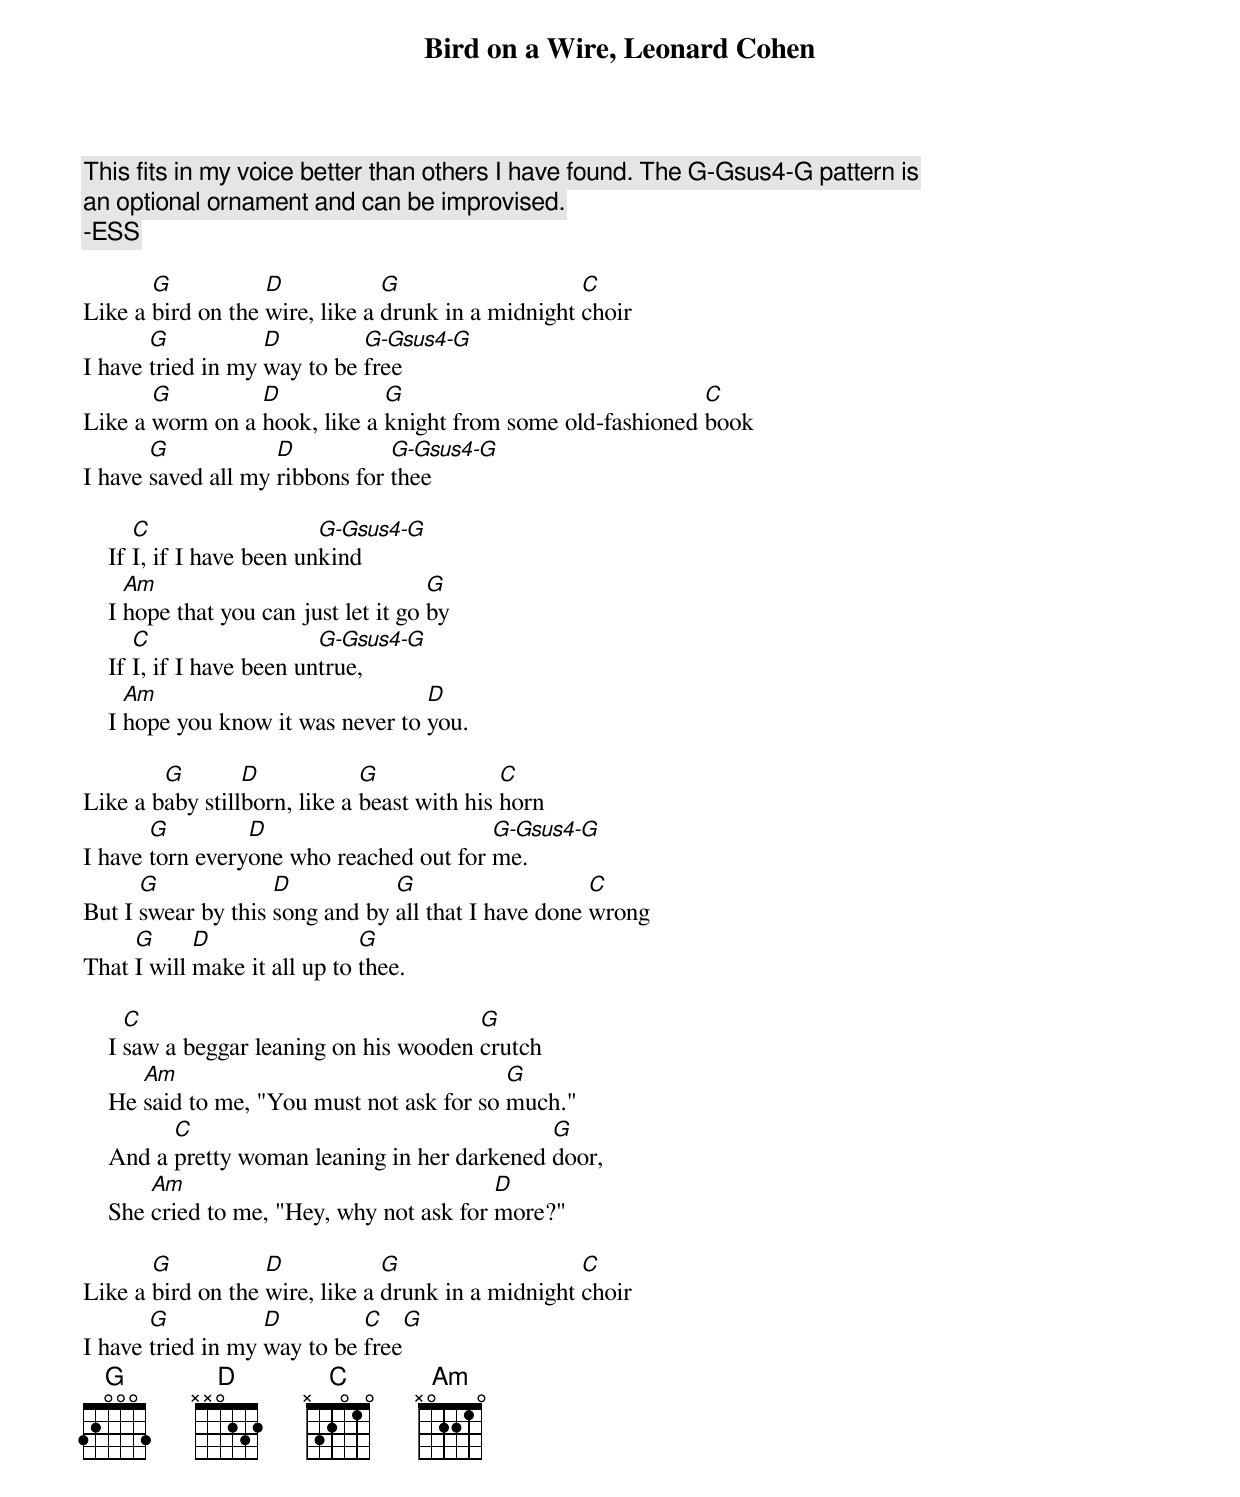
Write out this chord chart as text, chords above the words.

Bird on a Wire, Leonard Cohen

This fits in my voice better than others I have found. The G-Gsus4-G pattern is
an optional ornament and can be improvised.
                                -ESS

       G           D            G                   C
Like a bird on the wire, like a drunk in a midnight choir
       G           D         G-Gsus4-G
I have tried in my way to be free
       G         D            G                              C
Like a worm on a hook, like a knight from some old-fashioned book
       G            D           G-Gsus4-G
I have saved all my ribbons for thee

       C                   G-Gsus4-G
    If I, if I have been unkind
      Am                               G
    I hope that you can just let it go by
       C                   G-Gsus4-G
    If I, if I have been untrue,
      Am                            D
    I hope you know it was never to you.

        G        D            G              C
Like a baby stillborn, like a beast with his horn
       G         D                       G-Gsus4-G
I have torn everyone who reached out for me.
      G             D           G                    C
But I swear by this song and by all that I have done wrong
     G      D                 G
That I will make it all up to thee.

      C                                  G
    I saw a beggar leaning on his wooden crutch
       Am                                   G
    He said to me, "You must not ask for so much."
          C                                    G
    And a pretty woman leaning in her darkened door,
        Am                                 D
    She cried to me, "Hey, why not ask for more?"

       G           D            G                   C
Like a bird on the wire, like a drunk in a midnight choir
       G           D         C    G
I have tried in my way to be free
